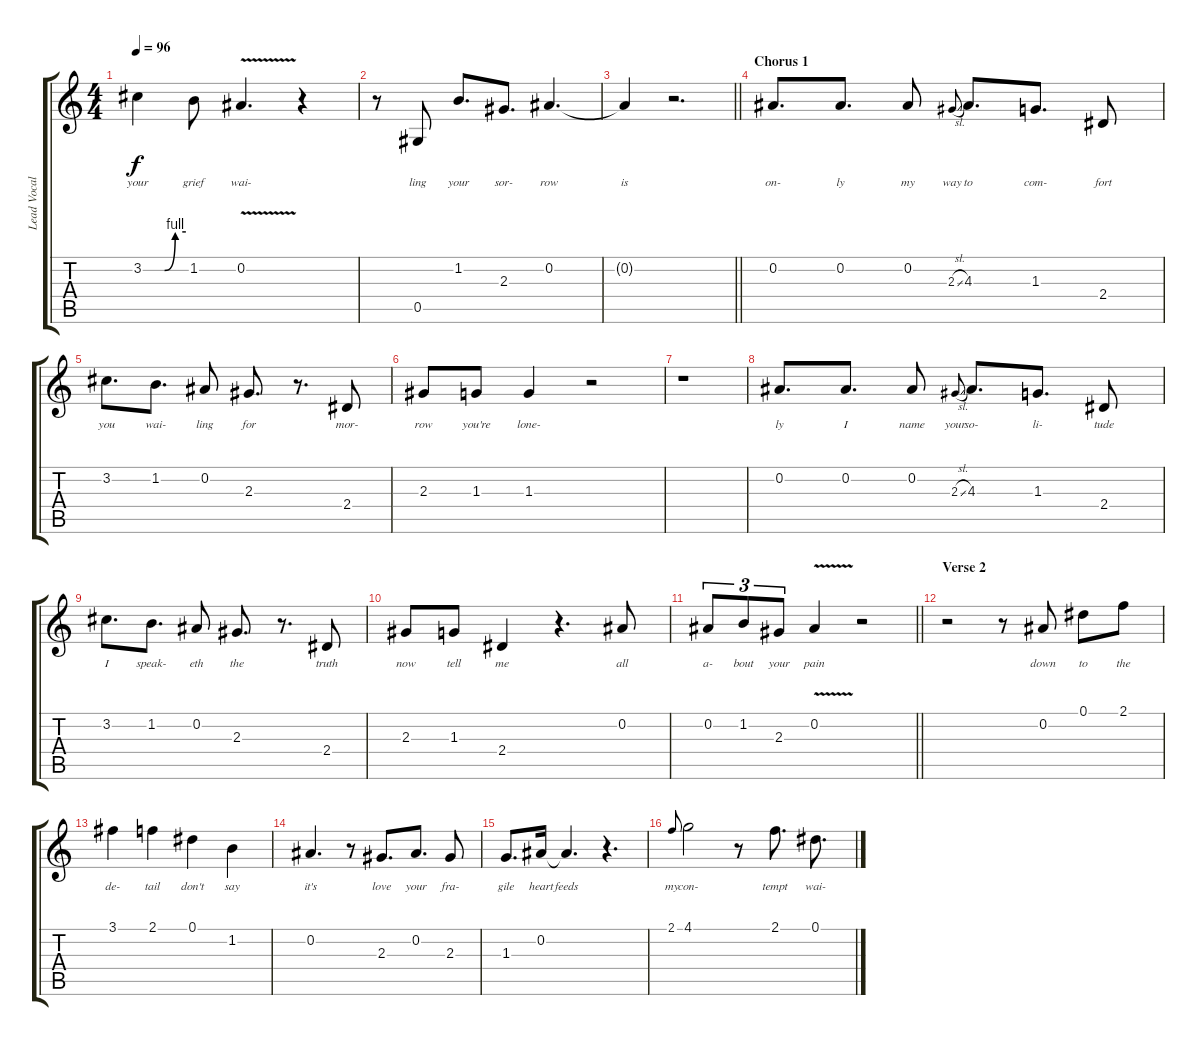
\track ("Lead Vocals" "Lead Vocal") {instrument distortionguitar}
\staff {score tabs}
\tuning (Eb4 Bb3 Gb3 Db3 Ab2 Eb2) {hide}
\ts (4 4)
\tempo 96
\clef g2
\ks c
3.2{be (custom 0 0 30 0 45 4 60 4)}.4{lyrics (0 "your") lyrics (1 "") lyrics (2 "") lyrics (3 "") lyrics (4 "") dy f} 1.2.8{lyrics (0 "grief") lyrics (1 "") lyrics (2 "") lyrics (3 "") lyrics (4 "")} 0.2{v}.4{d lyrics (0 "wai-") lyrics (1 "") lyrics (2 "") lyrics (3 "") lyrics (4 "")} r.4 |
r.8 0.5.8{lyrics (0 "ling") lyrics (1 "") lyrics (2 "") lyrics (3 "") lyrics (4 "")} 1.2.8{d lyrics (0 "your") lyrics (1 "") lyrics (2 "") lyrics (3 "") lyrics (4 "")} 2.3.8{d lyrics (0 "sor-") lyrics (1 "") lyrics (2 "") lyrics (3 "") lyrics (4 "")} 0.2.4{d lyrics (0 "row") lyrics (1 "") lyrics (2 "") lyrics (3 "") lyrics (4 "")} |
\barLineRight lightlight
0.2{t}.4{lyrics (0 "is") lyrics (1 "") lyrics (2 "") lyrics (3 "") lyrics (4 "")} r.2{d} |
\section ("" "Chorus 1")
0.2.8{d lyrics (0 "on-") lyrics (1 "") lyrics (2 "") lyrics (3 "") lyrics (4 "")} 0.2.8{d lyrics (0 "ly") lyrics (1 "") lyrics (2 "") lyrics (3 "") lyrics (4 "")} 0.2.8{lyrics (0 "my") lyrics (1 "") lyrics (2 "") lyrics (3 "") lyrics (4 "")} 2.3{sl}.8{lyrics (0 "way") lyrics (1 "") lyrics (2 "") lyrics (3 "") lyrics (4 "") gr onbeat} 4.3.8{d lyrics (0 "to") lyrics (1 "") lyrics (2 "") lyrics (3 "") lyrics (4 "")} 1.3.8{d lyrics (0 "com-") lyrics (1 "") lyrics (2 "") lyrics (3 "") lyrics (4 "")} 2.4.8{lyrics (0 "fort") lyrics (1 "") lyrics (2 "") lyrics (3 "") lyrics (4 "")} |
3.2.8{d lyrics (0 "you") lyrics (1 "") lyrics (2 "") lyrics (3 "") lyrics (4 "")} 1.2.8{d lyrics (0 "wai-") lyrics (1 "") lyrics (2 "") lyrics (3 "") lyrics (4 "")} 0.2.8{lyrics (0 "ling") lyrics (1 "") lyrics (2 "") lyrics (3 "") lyrics (4 "")} 2.3.8{d lyrics (0 "for") lyrics (1 "") lyrics (2 "") lyrics (3 "") lyrics (4 "")} r.8{d} 2.4.8{lyrics (0 "mor-") lyrics (1 "") lyrics (2 "") lyrics (3 "") lyrics (4 "")} |
2.3.8{lyrics (0 "row") lyrics (1 "") lyrics (2 "") lyrics (3 "") lyrics (4 "")} 1.3.8{lyrics (0 "you're") lyrics (1 "") lyrics (2 "") lyrics (3 "") lyrics (4 "")} 1.3.4{lyrics (0 "lone-") lyrics (1 "") lyrics (2 "") lyrics (3 "") lyrics (4 "")} r.2 |
r.1 |
0.2.8{d lyrics (0 "ly") lyrics (1 "") lyrics (2 "") lyrics (3 "") lyrics (4 "")} 0.2.8{d lyrics (0 "I") lyrics (1 "") lyrics (2 "") lyrics (3 "") lyrics (4 "")} 0.2.8{lyrics (0 "name") lyrics (1 "") lyrics (2 "") lyrics (3 "") lyrics (4 "")} 2.3{sl}.8{lyrics (0 "your") lyrics (1 "") lyrics (2 "") lyrics (3 "") lyrics (4 "") gr onbeat} 4.3.8{d lyrics (0 "so-") lyrics (1 "") lyrics (2 "") lyrics (3 "") lyrics (4 "")} 1.3.8{d lyrics (0 "li-") lyrics (1 "") lyrics (2 "") lyrics (3 "") lyrics (4 "")} 2.4.8{lyrics (0 "tude") lyrics (1 "") lyrics (2 "") lyrics (3 "") lyrics (4 "")} |
3.2.8{d lyrics (0 "I") lyrics (1 "") lyrics (2 "") lyrics (3 "") lyrics (4 "")} 1.2.8{d lyrics (0 "speak-") lyrics (1 "") lyrics (2 "") lyrics (3 "") lyrics (4 "")} 0.2.8{lyrics (0 "eth") lyrics (1 "") lyrics (2 "") lyrics (3 "") lyrics (4 "")} 2.3.8{d lyrics (0 "the") lyrics (1 "") lyrics (2 "") lyrics (3 "") lyrics (4 "")} r.8{d} 2.4.8{lyrics (0 "truth") lyrics (1 "") lyrics (2 "") lyrics (3 "") lyrics (4 "")} |
2.3.8{lyrics (0 "now") lyrics (1 "") lyrics (2 "") lyrics (3 "") lyrics (4 "")} 1.3.8{lyrics (0 "tell") lyrics (1 "") lyrics (2 "") lyrics (3 "") lyrics (4 "")} 2.4.4{lyrics (0 "me") lyrics (1 "") lyrics (2 "") lyrics (3 "") lyrics (4 "")} r.4{d} 0.2.8{lyrics (0 "all") lyrics (1 "") lyrics (2 "") lyrics (3 "") lyrics (4 "")} |
\barLineRight lightlight
0.2.8{tu (3 2) lyrics (0 "a-") lyrics (1 "") lyrics (2 "") lyrics (3 "") lyrics (4 "")} 1.2.8{tu (3 2) lyrics (0 "bout") lyrics (1 "") lyrics (2 "") lyrics (3 "") lyrics (4 "")} 2.3.8{tu (3 2) lyrics (0 "your") lyrics (1 "") lyrics (2 "") lyrics (3 "") lyrics (4 "")} 0.2{v}.4{lyrics (0 "pain") lyrics (1 "") lyrics (2 "") lyrics (3 "") lyrics (4 "")} r.2 |
\section ("" "Verse 2")
r.2 r.8 0.2.8{lyrics (0 "down") lyrics (1 "") lyrics (2 "") lyrics (3 "") lyrics (4 "")} 0.1.8{lyrics (0 "to") lyrics (1 "") lyrics (2 "") lyrics (3 "") lyrics (4 "")} 2.1.8{lyrics (0 "the") lyrics (1 "") lyrics (2 "") lyrics (3 "") lyrics (4 "")} |
3.1.4{lyrics (0 "de-") lyrics (1 "") lyrics (2 "") lyrics (3 "") lyrics (4 "")} 2.1.4{lyrics (0 "tail") lyrics (1 "") lyrics (2 "") lyrics (3 "") lyrics (4 "")} 0.1.4{lyrics (0 "don't") lyrics (1 "") lyrics (2 "") lyrics (3 "") lyrics (4 "")} 1.2.4{lyrics (0 "say") lyrics (1 "") lyrics (2 "") lyrics (3 "") lyrics (4 "")} |
0.2.4{d lyrics (0 "it's") lyrics (1 "") lyrics (2 "") lyrics (3 "") lyrics (4 "")} r.8 2.3.8{d lyrics (0 "love") lyrics (1 "") lyrics (2 "") lyrics (3 "") lyrics (4 "")} 0.2.8{d lyrics (0 "your") lyrics (1 "") lyrics (2 "") lyrics (3 "") lyrics (4 "")} 2.3.8{lyrics (0 "fra-") lyrics (1 "") lyrics (2 "") lyrics (3 "") lyrics (4 "")} |
1.3.8{d lyrics (0 "gile") lyrics (1 "") lyrics (2 "") lyrics (3 "") lyrics (4 "")} 0.2.16{lyrics (0 "heart") lyrics (1 "") lyrics (2 "") lyrics (3 "") lyrics (4 "")} 0.2{t}.4{d lyrics (0 "feeds") lyrics (1 "") lyrics (2 "") lyrics (3 "") lyrics (4 "")} r.4{d} |
2.1.8{lyrics (0 "my") lyrics (1 "") lyrics (2 "") lyrics (3 "") lyrics (4 "") gr onbeat} 4.1.2{lyrics (0 "con-") lyrics (1 "") lyrics (2 "") lyrics (3 "") lyrics (4 "")} r.8 2.1.8{d lyrics (0 "tempt") lyrics (1 "") lyrics (2 "") lyrics (3 "") lyrics (4 "")} 0.1.8{d lyrics (0 "wai-") lyrics (1 "") lyrics (2 "") lyrics (3 "") lyrics (4 "")}
